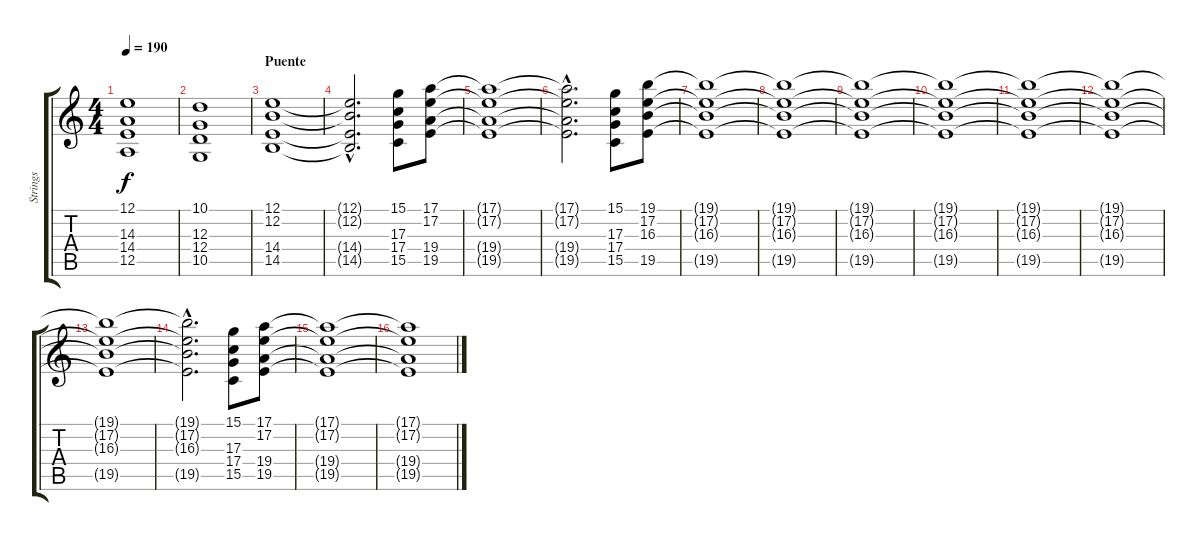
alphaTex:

\track ("Strings" "Strings") {instrument synthstrings1}
\staff {score tabs}
\tuning (E4 B3 G3 D3 A2 E2) {hide}
\ts (4 4)
\tempo 190
\clef g2
\ks c
(12.1 14.3 14.4 12.5).1{dy f} |
(10.1 12.3 12.4 10.5).1 |
\section ("" "Puente")
(12.1 12.2 14.4 14.5).1 |
(12.1{hac t} 12.2{hac t} 14.4{hac t} 14.5{hac t}).2{d} (15.1 17.3 17.4 15.5).8 (17.1 17.2 19.4 19.5).8 |
(17.1{t} 17.2{t} 19.4{t} 19.5{t}).1 |
(17.1{hac t} 17.2{hac t} 19.4{hac t} 19.5{hac t}).2{d} (15.1 17.3 17.4 15.5).8 (19.1 17.2 16.3 19.5).8 |
(19.1{t} 17.2{t} 16.3{t} 19.5{t}).1 |
(19.1{t} 17.2{t} 16.3{t} 19.5{t}).1 |
(19.1{t} 17.2{t} 16.3{t} 19.5{t}).1 |
(19.1{t} 17.2{t} 16.3{t} 19.5{t}).1 |
(19.1{t} 17.2{t} 16.3{t} 19.5{t}).1 |
(19.1{t} 17.2{t} 16.3{t} 19.5{t}).1 |
(19.1{t} 17.2{t} 16.3{t} 19.5{t}).1 |
(19.1{hac t} 17.2{hac t} 16.3{hac t} 19.5{hac t}).2{d} (15.1 17.3 17.4 15.5).8 (17.1 17.2 19.4 19.5).8 |
(17.1{t} 17.2{t} 19.4{t} 19.5{t}).1 |
(17.1{t} 17.2{t} 19.4{t} 19.5{t}).1
